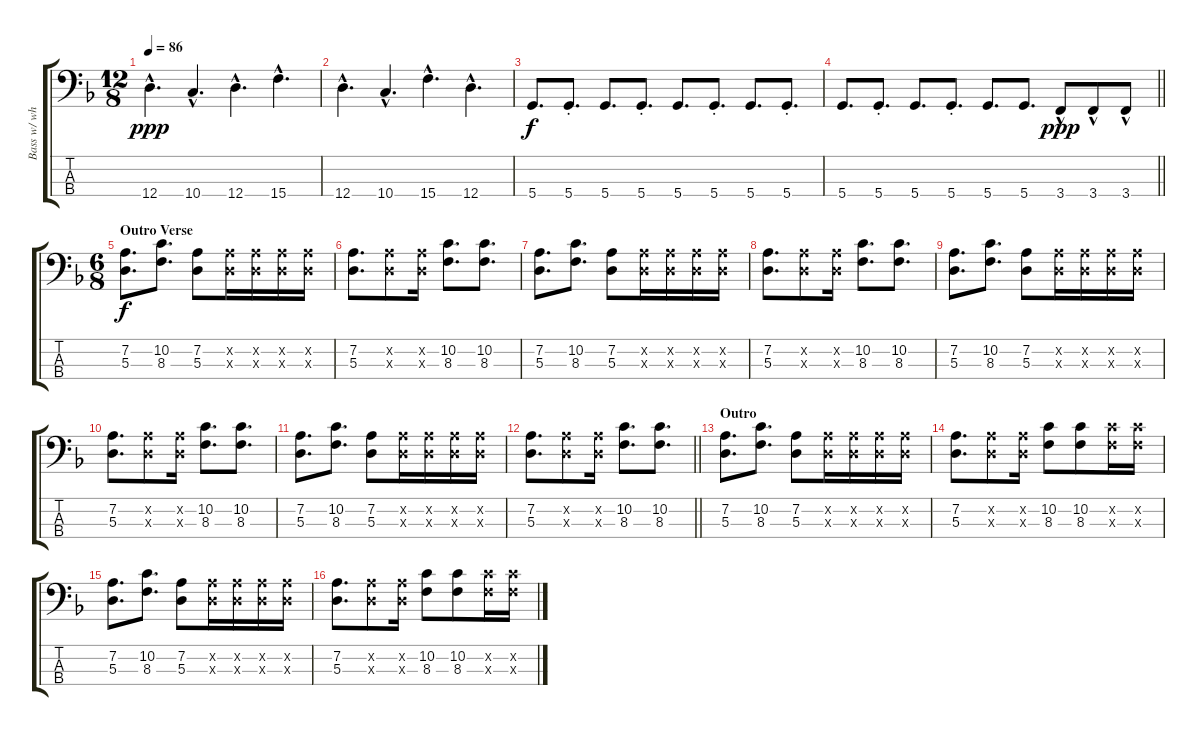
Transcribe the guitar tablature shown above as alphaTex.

\track ("Bass w/ whammy" "Bass w/ wh") {instrument electricbasspick}
\staff {score tabs}
\tuning (G2 D2 A1 D1) {hide}
\ts (12 8)
\tempo 86
\clef f4
\ks dminor
12.4{hac}.4{d dy ppp} 10.4{hac}.4{d} 12.4{hac}.4{d} 15.4{hac}.4{d} |
12.4{hac}.4{d} 10.4{hac}.4{d} 15.4{hac}.4{d} 12.4{hac}.4{d} |
5.4.8{d dy f} 5.4{st}.8{d} 5.4.8{d} 5.4{st}.8{d} 5.4.8{d} 5.4{st}.8{d} 5.4.8{d} 5.4{st}.8{d} |
\barLineRight lightlight
5.4.8{d} 5.4{st}.8{d} 5.4.8{d} 5.4{st}.8{d} 5.4.8{d} 5.4.8{d} 3.4{hac}.8{dy ppp} 3.4{hac}.8 3.4{hac}.8 |
\ts (6 8)
\section ("" "Outro Verse")
(7.2 5.3).8{d dy f} (10.2 8.3).8{d} (7.2 5.3).8 (7.2{x} 5.3{x}).16 (7.2{x} 5.3{x}).16 (7.2{x} 5.3{x}).16 (7.2{x} 5.3{x}).16 |
(7.2 5.3).8{d} (7.2{x} 5.3{x}).8 (7.2{x} 5.3{x}).16 (10.2 8.3).8{d} (10.2 8.3).8{d} |
(7.2 5.3).8{d} (10.2 8.3).8{d} (7.2 5.3).8 (7.2{x} 5.3{x}).16 (7.2{x} 5.3{x}).16 (7.2{x} 5.3{x}).16 (7.2{x} 5.3{x}).16 |
(7.2 5.3).8{d} (7.2{x} 5.3{x}).8 (7.2{x} 5.3{x}).16 (10.2 8.3).8{d} (10.2 8.3).8{d} |
(7.2 5.3).8{d} (10.2 8.3).8{d} (7.2 5.3).8 (7.2{x} 5.3{x}).16 (7.2{x} 5.3{x}).16 (7.2{x} 5.3{x}).16 (7.2{x} 5.3{x}).16 |
(7.2 5.3).8{d} (7.2{x} 5.3{x}).8 (7.2{x} 5.3{x}).16 (10.2 8.3).8{d} (10.2 8.3).8{d} |
(7.2 5.3).8{d} (10.2 8.3).8{d} (7.2 5.3).8 (7.2{x} 5.3{x}).16 (7.2{x} 5.3{x}).16 (7.2{x} 5.3{x}).16 (7.2{x} 5.3{x}).16 |
\barLineRight lightlight
(7.2 5.3).8{d} (7.2{x} 5.3{x}).8 (7.2{x} 5.3{x}).16 (10.2 8.3).8{d} (10.2 8.3).8{d} |
\section ("" "Outro")
(7.2 5.3).8{d} (10.2 8.3).8{d} (7.2 5.3).8 (7.2{x} 5.3{x}).16 (7.2{x} 5.3{x}).16 (7.2{x} 5.3{x}).16 (7.2{x} 5.3{x}).16 |
(7.2 5.3).8{d} (7.2{x} 5.3{x}).8 (7.2{x} 5.3{x}).16 (10.2 8.3).8 (10.2 8.3).8 (10.2{x} 8.3{x}).16 (10.2{x} 8.3{x}).16 |
(7.2 5.3).8{d} (10.2 8.3).8{d} (7.2 5.3).8 (7.2{x} 5.3{x}).16 (7.2{x} 5.3{x}).16 (7.2{x} 5.3{x}).16 (7.2{x} 5.3{x}).16 |
(7.2 5.3).8{d} (7.2{x} 5.3{x}).8 (7.2{x} 5.3{x}).16 (10.2 8.3).8 (10.2 8.3).8 (10.2{x} 8.3{x}).16 (10.2{x} 8.3{x}).16
